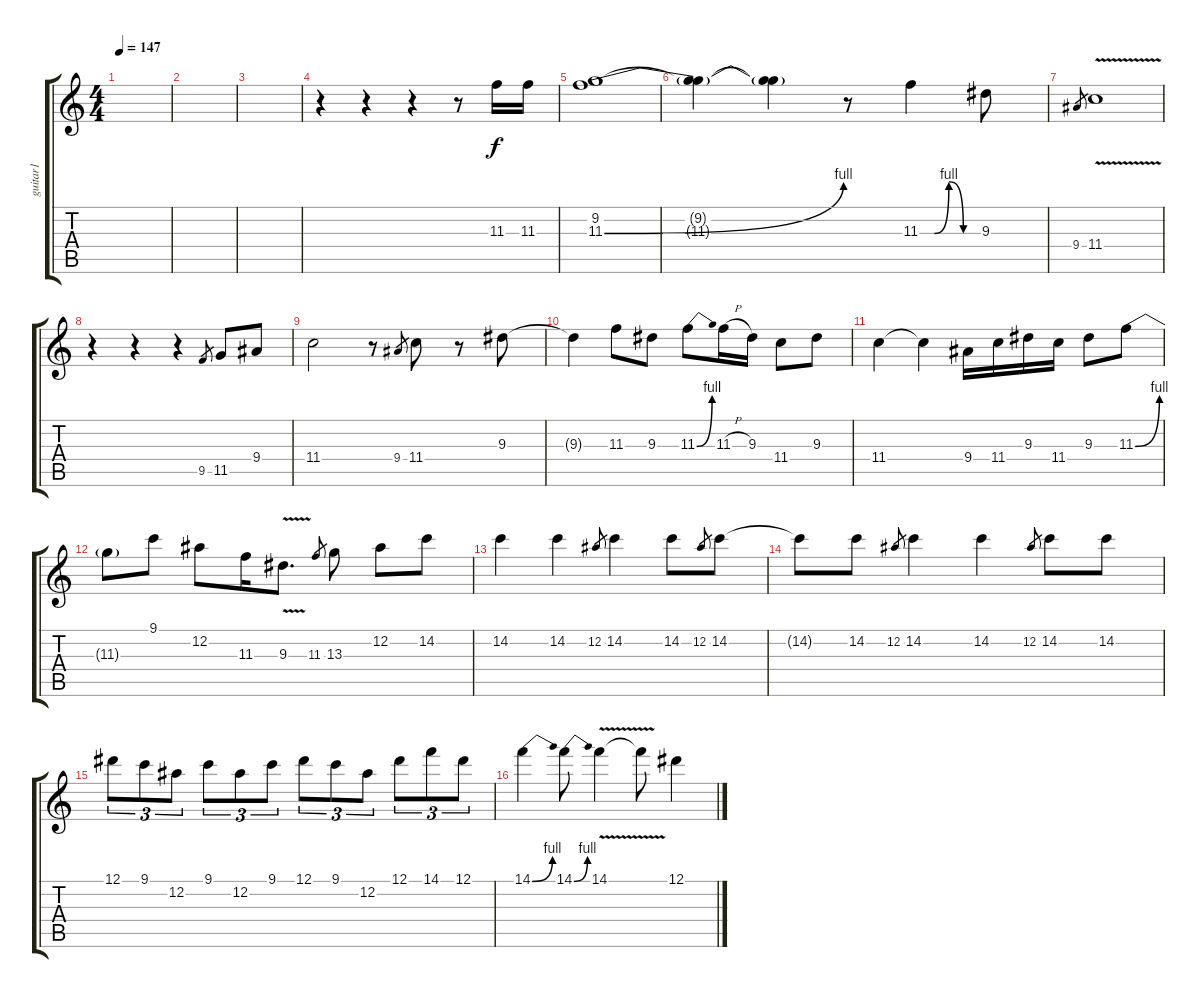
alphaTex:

\track ("guitar1" "guitar1") {instrument overdrivenguitar}
\staff {score tabs}
\tuning (Eb4 Bb3 Gb3 Db3 Ab2 Eb2) {hide}
\ts (4 4)
\tempo 147
\clef g2
\ks c
|
|
|
r.4 r.4 r.4 r.8 11.3.16 11.3.16 |
(9.2 11.3{be (bend 0 0 60 4)}).1 |
(9.2{t} 11.3{t}).4 (9.2{t} 11.3{t}).4 r.8 11.3{be (custom 0 0 15 0 30 4 45 0 60 0)}.4 9.3.8 |
9.4.8{gr} 11.4{v}.1 |
r.4 r.4 r.4 9.5.8{gr} 11.5.8 9.4.8 |
11.4.2 r.8 9.4.8{gr} 11.4.8 r.8 9.3.8 |
9.3{t}.4 11.3.8 9.3.8 11.3{be (bend 0 0 60 4)}.8 11.3{h}.16 9.3.16 11.4.8 9.3.8 |
11.4.4 11.4{t}.4 9.4.16 11.4.16 9.3.16 11.4.16 9.3.8 11.3{be (bend 0 0 60 4)}.8 |
11.3{t}.8 9.1.8 12.2.8 11.3.16 9.3{v}.8{d} 11.3.8{gr} 13.3.8 12.2.8 14.2.8 |
14.2.4 14.2.4 12.2.8{gr} 14.2.4 14.2.8 12.2.8{gr} 14.2.8 |
14.2{t}.8 14.2.8 12.2.8{gr} 14.2.4 14.2.4 12.2.8{gr} 14.2.8 14.2.8 |
12.1.8{tu (3 2)} 9.1.8{tu (3 2)} 12.2.8{tu (3 2)} 9.1.8{tu (3 2)} 12.2.8{tu (3 2)} 9.1.8{tu (3 2)} 12.1.8{tu (3 2)} 9.1.8{tu (3 2)} 12.2.8{tu (3 2)} 12.1.8{tu (3 2)} 14.1.8{tu (3 2)} 12.1.8{tu (3 2)} |
14.1{be (bend 0 0 60 4)}.4 14.1{be (bend 0 0 60 4)}.8 14.1{v}.4 14.1{t}.8 12.1.4
